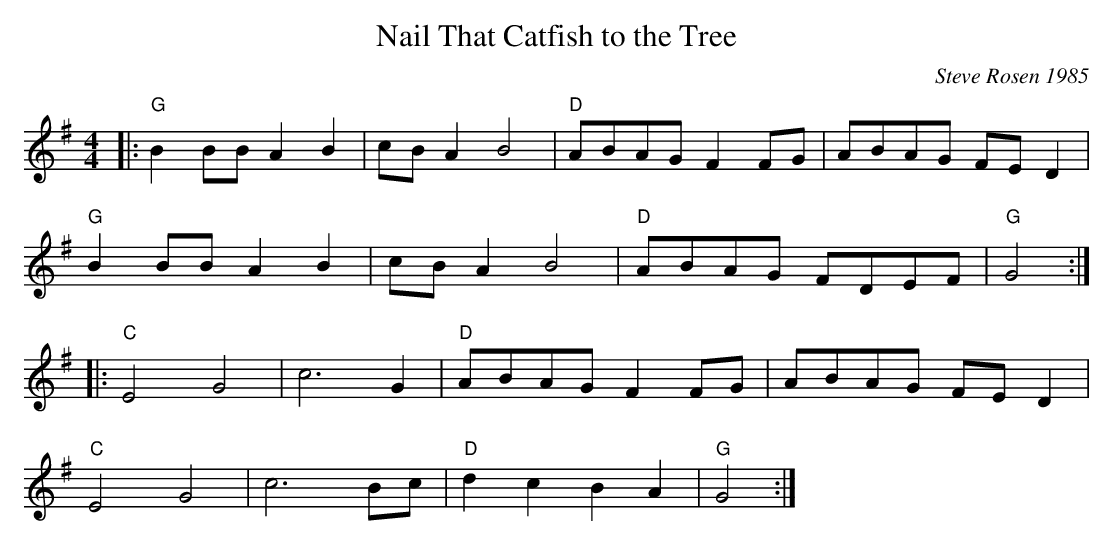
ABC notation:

X:1
T: Nail That Catfish to the Tree
C: Steve Rosen 1985
M: 4/4
L: 1/8
K: G
|:\
"G"B2BB A2B2 | cBA2 B4 | "D"ABAG F2FG | ABAG FED2 |
"G"B2BB A2B2 | cBA2 B4 | "D"ABAG FDEF | "G"G4 :|
|:\
"C"E4 G4 | c6 G2 | "D"ABAG F2FG | ABAG FED2 |
"C"E4 G4 | c6 Bc | "D"d2c2 B2A2 | "G"G4 :|
